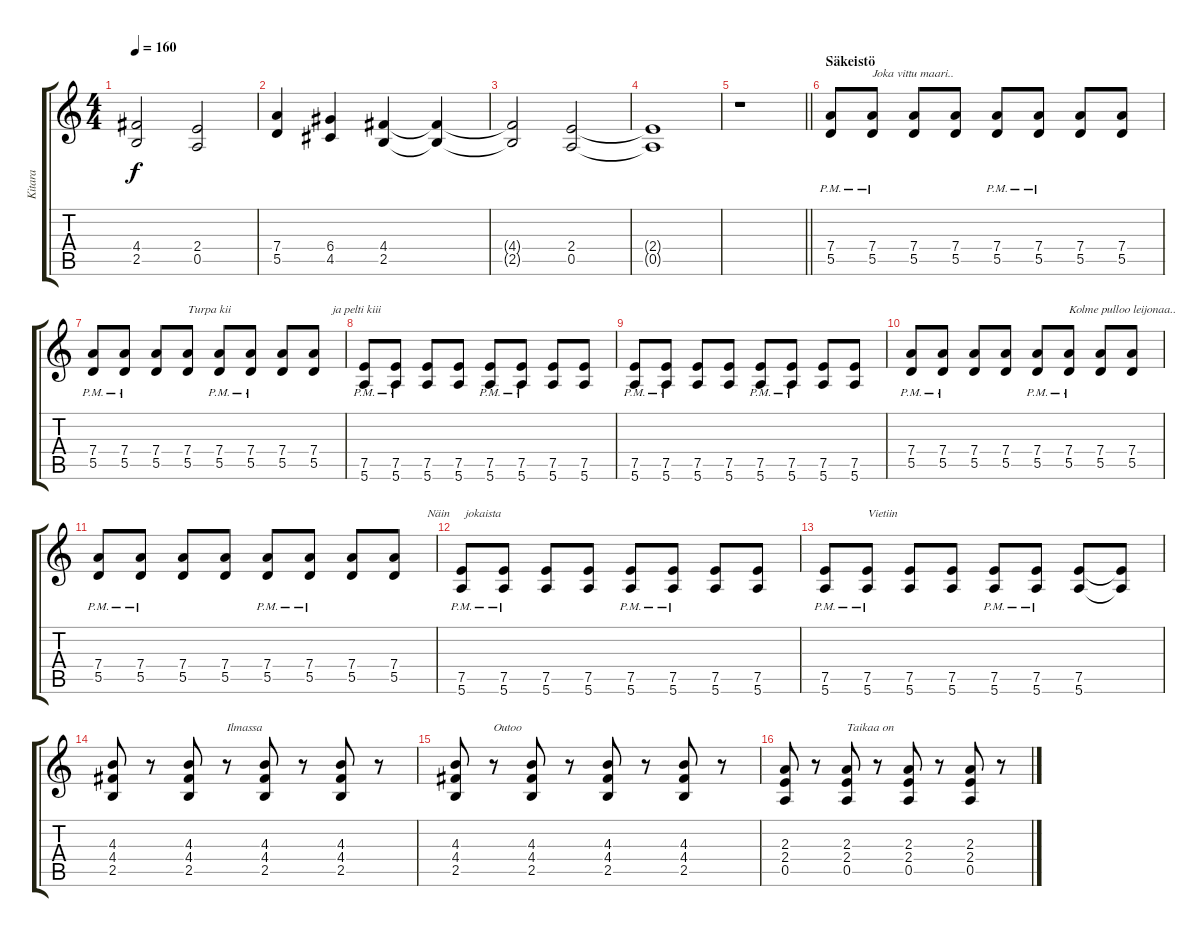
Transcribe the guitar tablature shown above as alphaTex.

\track ("Kitara" "Kitara") {instrument distortionguitar}
\staff {score tabs}
\tuning (E4 B3 G3 D3 A2 E2) {hide}
\ts (4 4)
\tempo 160
\clef g2
\ks c
(4.4{t} 2.5{t}).2{dy f} (2.4 0.5).2 |
(7.4 5.5).4 (6.4 4.5).4 (4.4 2.5).4 (4.4{t} 2.5{t}).4 |
(4.4{t} 2.5{t}).2 (2.4 0.5).2 |
(2.4{t} 0.5{t}).1 |
\barLineRight lightlight
r.1 |
\section ("" "Säkeistö")
(7.4{pm} 5.5{pm}).8 (7.4{pm} 5.5{pm}).8{txt "Joka vittu maari.."} (7.4 5.5).8 (7.4 5.5).8 (7.4{pm} 5.5{pm}).8 (7.4{pm} 5.5{pm}).8 (7.4 5.5).8 (7.4 5.5).8 |
(7.4{pm} 5.5{pm}).8 (7.4{pm} 5.5{pm}).8 (7.4 5.5).8 (7.4 5.5).8{txt "Turpa kii "} (7.4{pm} 5.5{pm}).8 (7.4{pm} 5.5{pm}).8 (7.4 5.5).8 (7.4 5.5).8{txt "      ja pelti kiii"} |
(7.5{pm} 5.6{pm}).8 (7.5{pm} 5.6{pm}).8 (7.5 5.6).8 (7.5 5.6).8 (7.5{pm} 5.6{pm}).8 (7.5{pm} 5.6{pm}).8 (7.5 5.6).8 (7.5 5.6).8 |
(7.5{pm} 5.6{pm}).8 (7.5{pm} 5.6{pm}).8 (7.5 5.6).8 (7.5 5.6).8 (7.5{pm} 5.6{pm}).8 (7.5{pm} 5.6{pm}).8 (7.5 5.6).8 (7.5 5.6).8 |
(7.4{pm} 5.5{pm}).8 (7.4{pm} 5.5{pm}).8 (7.4 5.5).8 (7.4 5.5).8 (7.4{pm} 5.5{pm}).8 (7.4{pm} 5.5{pm}).8{txt "Kolme pulloo leijonaa.."} (7.4 5.5).8 (7.4 5.5).8 |
(7.4{pm} 5.5{pm}).8 (7.4{pm} 5.5{pm}).8 (7.4 5.5).8 (7.4 5.5).8 (7.4{pm} 5.5{pm}).8 (7.4{pm} 5.5{pm}).8 (7.4 5.5).8 (7.4 5.5).8{txt "           Näin     jokaista"} |
(7.5{pm} 5.6{pm}).8 (7.5{pm} 5.6{pm}).8 (7.5 5.6).8 (7.5 5.6).8 (7.5{pm} 5.6{pm}).8 (7.5{pm} 5.6{pm}).8 (7.5 5.6).8 (7.5 5.6).8 |
(7.5{pm} 5.6{pm}).8 (7.5{pm} 5.6{pm}).8{txt "Vietiin"} (7.5 5.6).8 (7.5 5.6).8 (7.5{pm} 5.6{pm}).8 (7.5{pm} 5.6{pm}).8 (7.5 5.6).8 (7.5{t} 5.6{t}).8 |
(4.3 4.4 2.5).8 r.8 (4.3 4.4 2.5).8 r.8{txt "Ilmassa "} (4.3 4.4 2.5).8 r.8 (4.3 4.4 2.5).8 r.8 |
(4.3 4.4 2.5).8 r.8{txt "Outoo "} (4.3 4.4 2.5).8 r.8 (4.3 4.4 2.5).8 r.8 (4.3 4.4 2.5).8 r.8 |
(2.3 2.4 0.5).8 r.8 (2.3 2.4 0.5).8{txt "Taikaa on"} r.8 (2.3 2.4 0.5).8 r.8 (2.3 2.4 0.5).8 r.8
